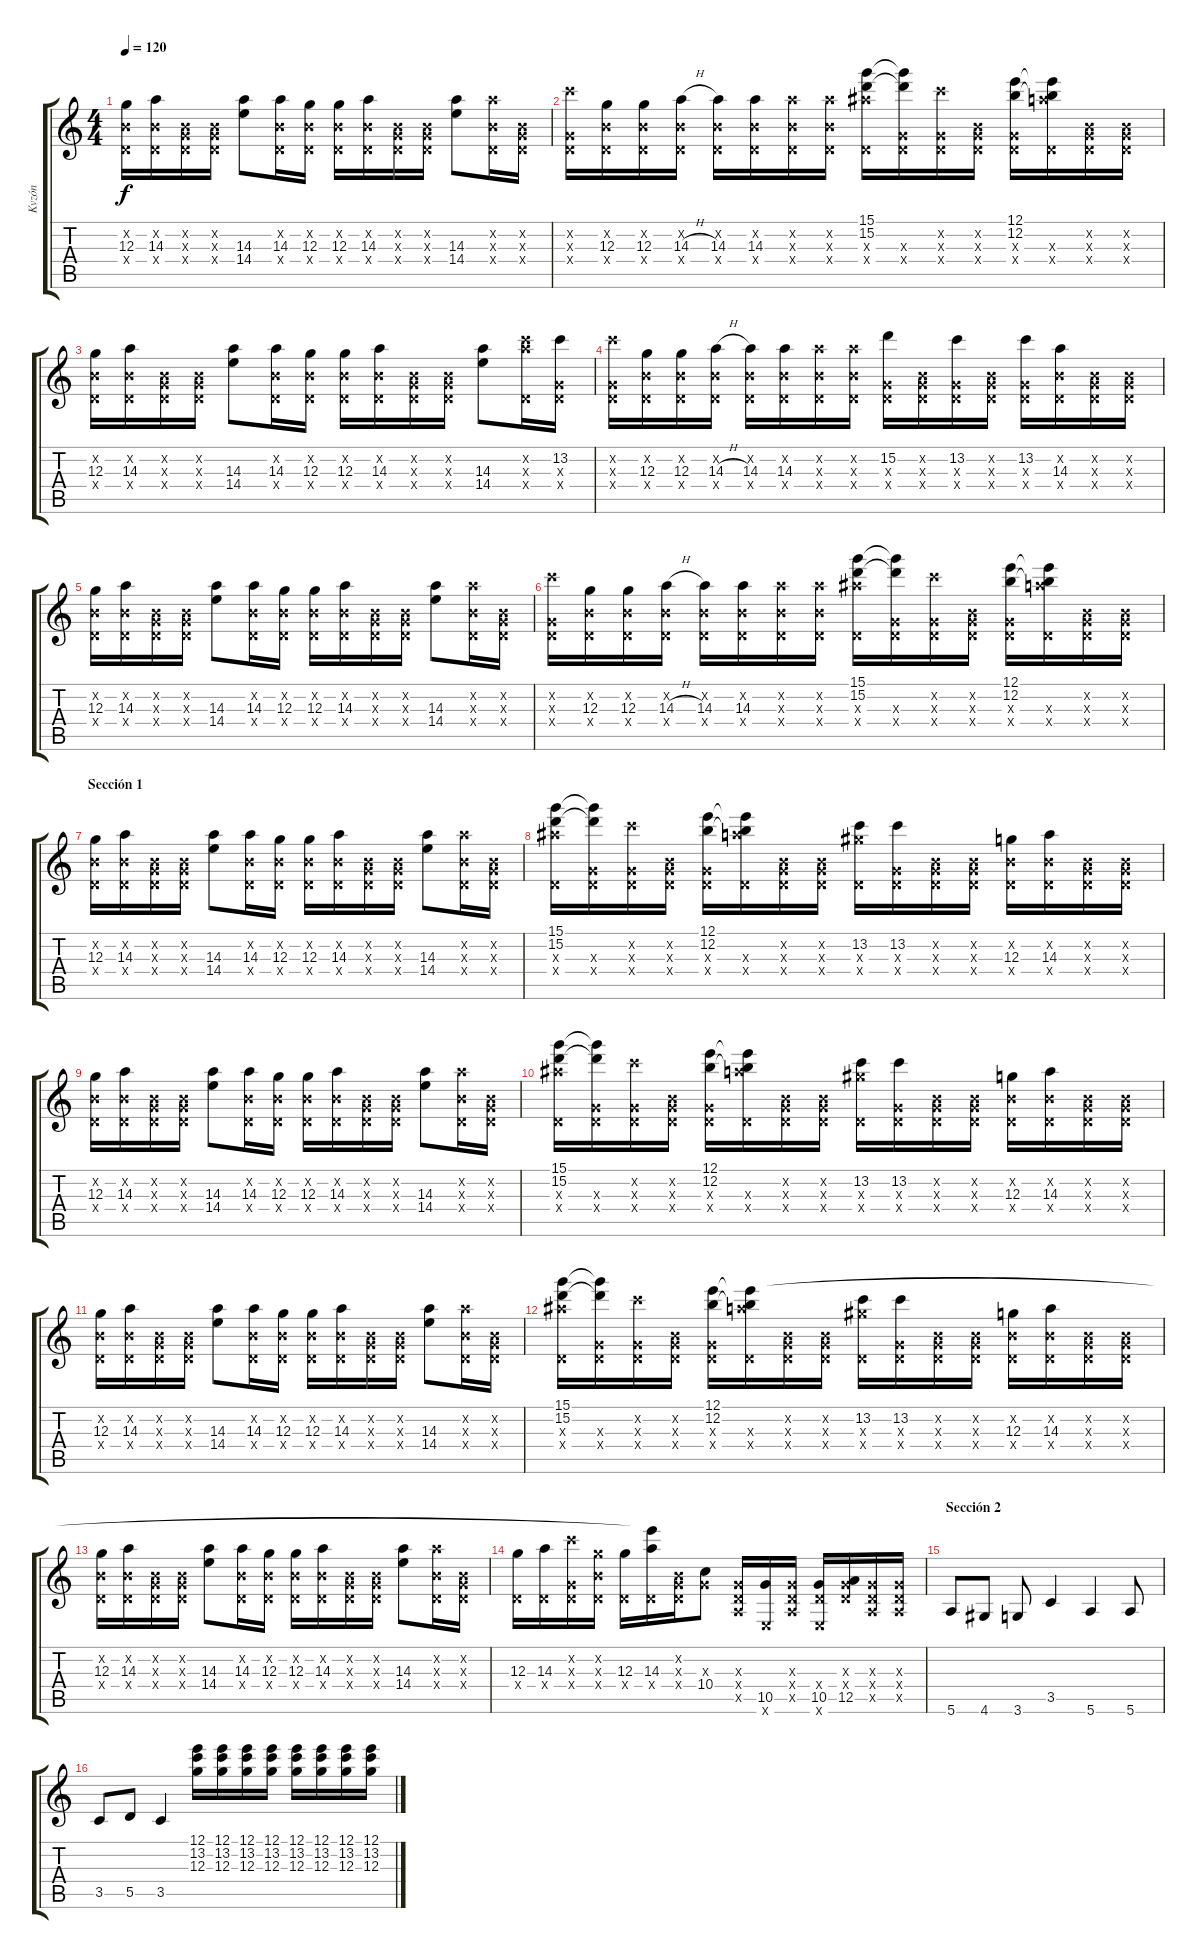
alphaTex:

\track ("Kvzón" "Kvzón") {instrument overdrivenguitar}
\staff {score tabs}
\tuning (E4 B3 G3 D3 A2 E2) {hide}
\ts (4 4)
\tempo 120
\clef g2
\ks c
(0.2{x} 12.3 0.4{x}).16{dy f} (0.2{x} 14.3 0.4{x}).16 (0.2{x} 0.3{x} 0.4{x}).16 (0.2{x} 0.3{x} 0.4{x}).16 (14.3 14.4).8 (0.2{x} 14.3 0.4{x}).16 (0.2{x} 12.3 0.4{x}).16 (0.2{x} 12.3 0.4{x}).16 (0.2{x} 14.3 0.4{x}).16 (0.2{x} 0.3{x} 0.4{x}).16 (0.2{x} 0.3{x} 0.4{x}).16 (14.3 14.4).8 (0.2{x} 14.3{x} 0.4{x}).16 (0.2{x} 0.3{x} 0.4{x}).16 |
(13.2{x} 0.3{x} 0.4{x}).16 (0.2{x} 12.3 0.4{x}).16 (0.2{x} 12.3 0.4{x}).16 (0.2{x} 14.3{h} 0.4{x}).16 (0.2{x} 14.3 0.4{x}).16 (0.2{x} 14.3 0.4{x}).16 (0.2{x} 14.3{x} 0.4{x}).16 (0.2{x} 14.3{x} 0.4{x}).16 (15.1 15.2 15.3{x} 0.4{x}).16 (15.1{t} 15.2{t} 0.3{x} 0.4{x}).16 (13.2{x} 0.3{x} 0.4{x}).16 (0.2{x} 0.3{x} 0.4{x}).16 (12.1 12.2 0.3{x} 0.4{x}).16 (12.1{t} 12.2{t} 14.3{x} 0.4{x}).16 (0.2{x} 0.3{x} 0.4{x}).16 (0.2{x} 0.3{x} 0.4{x}).16 |
(0.2{x} 12.3 0.4{x}).16 (0.2{x} 14.3 0.4{x}).16 (0.2{x} 0.3{x} 0.4{x}).16 (0.2{x} 0.3{x} 0.4{x}).16 (14.3 14.4).8 (0.2{x} 14.3 0.4{x}).16 (0.2{x} 12.3 0.4{x}).16 (0.2{x} 12.3 0.4{x}).16 (0.2{x} 14.3 0.4{x}).16 (0.2{x} 0.3{x} 0.4{x}).16 (0.2{x} 0.3{x} 0.4{x}).16 (14.3 14.4).8 (13.2{x} 14.3{x} 0.4{x}).16 (13.2 0.3{x} 0.4{x}).16 |
(13.2{x} 0.3{x} 0.4{x}).16 (0.2{x} 12.3 0.4{x}).16 (0.2{x} 12.3 0.4{x}).16 (0.2{x} 14.3{h} 0.4{x}).16 (0.2{x} 14.3 0.4{x}).16 (0.2{x} 14.3 0.4{x}).16 (0.2{x} 14.3{x} 0.4{x}).16 (0.2{x} 14.3{x} 0.4{x}).16 (15.2 0.3{x} 0.4{x}).16 (0.2{x} 0.3{x} 0.4{x}).16 (13.2 0.3{x} 0.4{x}).16 (0.2{x} 0.3{x} 0.4{x}).16 (13.2 0.3{x} 0.4{x}).16 (0.2{x} 14.3 0.4{x}).16 (0.2{x} 0.3{x} 0.4{x}).16 (0.2{x} 0.3{x} 0.4{x}).16 |
(0.2{x} 12.3 0.4{x}).16 (0.2{x} 14.3 0.4{x}).16 (0.2{x} 0.3{x} 0.4{x}).16 (0.2{x} 0.3{x} 0.4{x}).16 (14.3 14.4).8 (0.2{x} 14.3 0.4{x}).16 (0.2{x} 12.3 0.4{x}).16 (0.2{x} 12.3 0.4{x}).16 (0.2{x} 14.3 0.4{x}).16 (0.2{x} 0.3{x} 0.4{x}).16 (0.2{x} 0.3{x} 0.4{x}).16 (14.3 14.4).8 (0.2{x} 14.3{x} 0.4{x}).16 (0.2{x} 0.3{x} 0.4{x}).16 |
(13.2{x} 0.3{x} 0.4{x}).16 (0.2{x} 12.3 0.4{x}).16 (0.2{x} 12.3 0.4{x}).16 (0.2{x} 14.3{h} 0.4{x}).16 (0.2{x} 14.3 0.4{x}).16 (0.2{x} 14.3 0.4{x}).16 (0.2{x} 14.3{x} 0.4{x}).16 (0.2{x} 14.3{x} 0.4{x}).16 (15.1 15.2 15.3{x} 0.4{x}).16 (15.1{t} 15.2{t} 0.3{x} 0.4{x}).16 (13.2{x} 0.3{x} 0.4{x}).16 (0.2{x} 0.3{x} 0.4{x}).16 (12.1 12.2 0.3{x} 0.4{x}).16 (12.1{t} 12.2{t} 14.3{x} 0.4{x}).16 (0.2{x} 0.3{x} 0.4{x}).16 (0.2{x} 0.3{x} 0.4{x}).16 |
\section ("" "Sección 1")
(0.2{x} 12.3 0.4{x}).16 (0.2{x} 14.3 0.4{x}).16 (0.2{x} 0.3{x} 0.4{x}).16 (0.2{x} 0.3{x} 0.4{x}).16 (14.3 14.4).8 (0.2{x} 14.3 0.4{x}).16 (0.2{x} 12.3 0.4{x}).16 (0.2{x} 12.3 0.4{x}).16 (0.2{x} 14.3 0.4{x}).16 (0.2{x} 0.3{x} 0.4{x}).16 (0.2{x} 0.3{x} 0.4{x}).16 (14.3 14.4).8 (0.2{x} 14.3{x} 0.4{x}).16 (0.2{x} 0.3{x} 0.4{x}).16 |
(15.1 15.2 15.3{x} 0.4{x}).16 (15.1{t} 15.2{t} 0.3{x} 0.4{x}).16 (13.2{x} 0.3{x} 0.4{x}).16 (0.2{x} 0.3{x} 0.4{x}).16 (12.1 12.2 0.3{x} 0.4{x}).16 (12.1{t} 12.2{t} 14.3{x} 0.4{x}).16 (0.2{x} 0.3{x} 0.4{x}).16 (0.2{x} 0.3{x} 0.4{x}).16 (13.2 13.3{x} 0.4{x}).16 (13.2 0.3{x} 0.4{x}).16 (0.2{x} 0.3{x} 0.4{x}).16 (0.2{x} 0.3{x} 0.4{x}).16 (0.2{x} 12.3 0.4{x}).16 (0.2{x} 14.3 0.4{x}).16 (0.2{x} 0.3{x} 0.4{x}).16 (0.2{x} 0.3{x} 0.4{x}).16 |
(0.2{x} 12.3 0.4{x}).16 (0.2{x} 14.3 0.4{x}).16 (0.2{x} 0.3{x} 0.4{x}).16 (0.2{x} 0.3{x} 0.4{x}).16 (14.3 14.4).8 (0.2{x} 14.3 0.4{x}).16 (0.2{x} 12.3 0.4{x}).16 (0.2{x} 12.3 0.4{x}).16 (0.2{x} 14.3 0.4{x}).16 (0.2{x} 0.3{x} 0.4{x}).16 (0.2{x} 0.3{x} 0.4{x}).16 (14.3 14.4).8 (0.2{x} 14.3{x} 0.4{x}).16 (0.2{x} 0.3{x} 0.4{x}).16 |
(15.1 15.2 15.3{x} 0.4{x}).16 (15.1{t} 15.2{t} 0.3{x} 0.4{x}).16 (13.2{x} 0.3{x} 0.4{x}).16 (0.2{x} 0.3{x} 0.4{x}).16 (12.1 12.2 0.3{x} 0.4{x}).16 (12.1{t} 12.2{t} 14.3{x} 0.4{x}).16 (0.2{x} 0.3{x} 0.4{x}).16 (0.2{x} 0.3{x} 0.4{x}).16 (13.2 13.3{x} 0.4{x}).16 (13.2 0.3{x} 0.4{x}).16 (0.2{x} 0.3{x} 0.4{x}).16 (0.2{x} 0.3{x} 0.4{x}).16 (0.2{x} 12.3 0.4{x}).16 (0.2{x} 14.3 0.4{x}).16 (0.2{x} 0.3{x} 0.4{x}).16 (0.2{x} 0.3{x} 0.4{x}).16 |
(0.2{x} 12.3 0.4{x}).16 (0.2{x} 14.3 0.4{x}).16 (0.2{x} 0.3{x} 0.4{x}).16 (0.2{x} 0.3{x} 0.4{x}).16 (14.3 14.4).8 (0.2{x} 14.3 0.4{x}).16 (0.2{x} 12.3 0.4{x}).16 (0.2{x} 12.3 0.4{x}).16 (0.2{x} 14.3 0.4{x}).16 (0.2{x} 0.3{x} 0.4{x}).16 (0.2{x} 0.3{x} 0.4{x}).16 (14.3 14.4).8 (0.2{x} 14.3{x} 0.4{x}).16 (0.2{x} 0.3{x} 0.4{x}).16 |
(15.1 15.2 15.3{x} 0.4{x}).16 (15.1{t} 15.2{t} 0.3{x} 0.4{x}).16 (13.2{x} 0.3{x} 0.4{x}).16 (0.2{x} 0.3{x} 0.4{x}).16 (12.1 12.2 0.3{x} 0.4{x}).16 (12.1{t} 12.2{t} 14.3{x} 0.4{x}).16 (0.2{x} 0.3{x} 0.4{x}).16 (0.2{x} 0.3{x} 0.4{x}).16 (13.2 13.3{x} 0.4{x}).16 (13.2 0.3{x} 0.4{x}).16 (0.2{x} 0.3{x} 0.4{x}).16 (0.2{x} 0.3{x} 0.4{x}).16 (0.2{x} 12.3 0.4{x}).16 (0.2{x} 14.3 0.4{x}).16 (0.2{x} 0.3{x} 0.4{x}).16 (0.2{x} 0.3{x} 0.4{x}).16 |
(0.2{x} 12.3 0.4{x}).16 (0.2{x} 14.3 0.4{x}).16 (0.2{x} 0.3{x} 0.4{x}).16 (0.2{x} 0.3{x} 0.4{x}).16 (14.3 14.4).8 (0.2{x} 14.3 0.4{x}).16 (0.2{x} 12.3 0.4{x}).16 (0.2{x} 12.3 0.4{x}).16 (0.2{x} 14.3 0.4{x}).16 (0.2{x} 0.3{x} 0.4{x}).16 (0.2{x} 0.3{x} 0.4{x}).16 (14.3 14.4).8 (0.2{x} 14.3{x} 0.4{x}).16 (0.2{x} 0.3{x} 0.4{x}).16 |
(12.3 0.4{x}).16 (14.3 0.4{x}).16 (13.2{x} 0.3{x} 0.4{x}).16 (0.2{x} 12.3{x} 0.4{x}).16 (12.3 0.4{x}).16 (12.1{t} 14.3 0.4{x}).16 (0.2{x} 0.3{x} 0.4{x}).16 (0.3{x} 10.4).8{instrument overdrivenguitar} (0.3{x} 0.4{x} 0.5{x}).16 (10.5 0.6{x}).16 (0.3{x} 0.4{x} 0.5{x}).16 (0.4{x} 10.5 0.6{x}).16 (0.3{x} 0.4{x} 12.5).16 (0.3{x} 0.4{x} 0.5{x}).16 (0.3{x} 0.4{x} 0.5{x}).16 |
\section ("" "Sección 2")
5.6.8{instrument distortionguitar} 4.6.8 3.6.8 3.5.4 5.6.4 5.6.8 |
3.5.8 5.5.8 3.5.4 (12.1 13.2 12.3).16 (12.1 13.2 12.3).16 (12.1 13.2 12.3).16 (12.1 13.2 12.3).16 (12.1 13.2 12.3).16 (12.1 13.2 12.3).16 (12.1 13.2 12.3).16 (12.1 13.2 12.3).16
